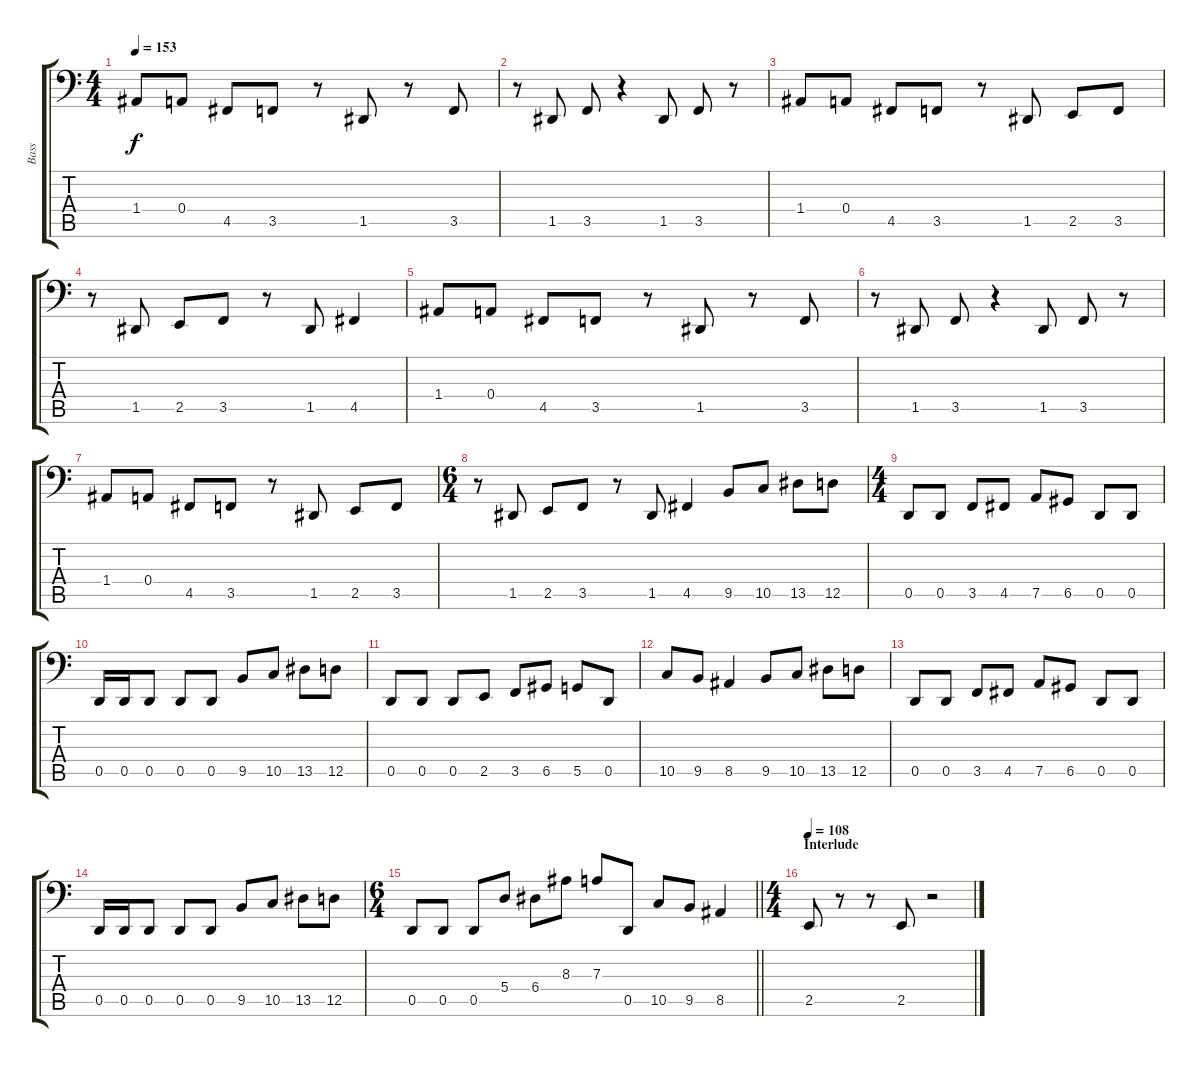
\track ("Bass" "Bass") {instrument electricbassfinger}
\staff {score tabs}
\tuning (C3 G2 D2 A1 D1 A0) {hide}
\ts (4 4)
\tempo 153
\clef f4
\ks c
1.4.8{dy f} 0.4.8 4.5.8 3.5.8 r.8 1.5.8 r.8 3.5.8 |
r.8 1.5.8 3.5.8 r.4 1.5.8 3.5.8 r.8 |
1.4.8 0.4.8 4.5.8 3.5.8 r.8 1.5.8 2.5.8 3.5.8 |
r.8 1.5.8 2.5.8 3.5.8 r.8 1.5.8 4.5.4 |
1.4.8 0.4.8 4.5.8 3.5.8 r.8 1.5.8 r.8 3.5.8 |
r.8 1.5.8 3.5.8 r.4 1.5.8 3.5.8 r.8 |
1.4.8 0.4.8 4.5.8 3.5.8 r.8 1.5.8 2.5.8 3.5.8 |
\ts (6 4)
r.8 1.5.8 2.5.8 3.5.8 r.8 1.5.8 4.5.4 9.5.8 10.5.8 13.5.8 12.5.8 |
\ts (4 4)
0.5.8 0.5.8 3.5.8 4.5.8 7.5.8 6.5.8 0.5.8 0.5.8 |
0.5.16 0.5.16 0.5.8 0.5.8 0.5.8 9.5.8 10.5.8 13.5.8 12.5.8 |
0.5.8 0.5.8 0.5.8 2.5.8 3.5.8 6.5.8 5.5.8 0.5.8 |
10.5.8 9.5.8 8.5.4 9.5.8 10.5.8 13.5.8 12.5.8 |
0.5.8 0.5.8 3.5.8 4.5.8 7.5.8 6.5.8 0.5.8 0.5.8 |
0.5.16 0.5.16 0.5.8 0.5.8 0.5.8 9.5.8 10.5.8 13.5.8 12.5.8 |
\ts (6 4)
\barLineRight lightlight
0.5.8 0.5.8 0.5.8 5.4.8 6.4.8 8.3.8 7.3.8 0.5.8 10.5.8 9.5.8 8.5.4 |
\ts (4 4)
\section ("" "Interlude")
\tempo 108
2.5.8 r.8 r.8 2.5.8 r.2
